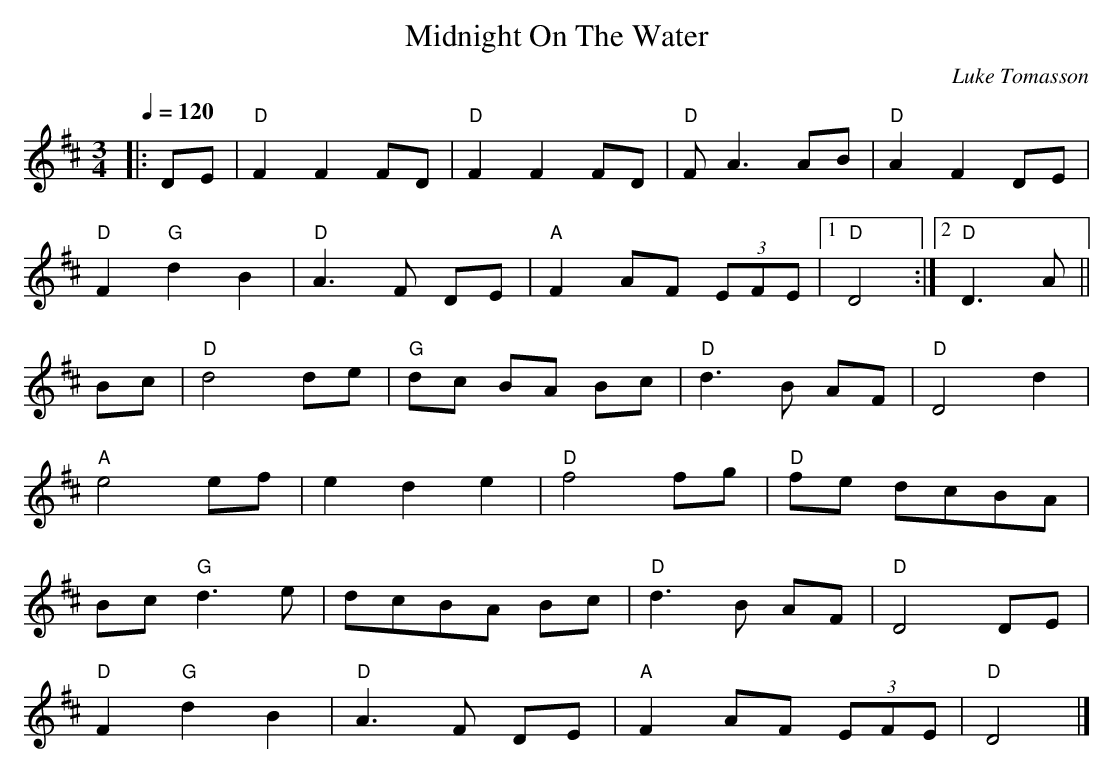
X:1
T: Midnight On The Water
C: Luke Tomasson
M: 3/4
Q: 1/4 = 120
L: 1/4
K: D major treble
|: D/E/ | "D" F F F/D/ | "D" F F F/D/ | "D" F/ A3/2 A/B/ | "D" A F D/E/ |
"D" F "G" d B | "D" A>F D/E/ | "A" F A/F/ (3 E/F/E/ |[1 "D" D2 :|2 "D" D3/2 A/ ||
B/c/ | "D" d2 d/e/ | "G" d/c/ B/A/ B/c/ | "D" d>B A/F/ | "D" D2 d |
"A" e2 e/f/ | e d e | "D" f2  f/g/ | "D" f/e/ d/c/B/A/ |
B/c/ "G" d>e | d/c/B/A/ B/c/ | "D" d>B A/F/ | "D" D2 D/E/ |
"D" F "G" d B | "D" A>F D/E/ | "A" F A/F/ (3 E/F/E/ | "D" D2 |]
